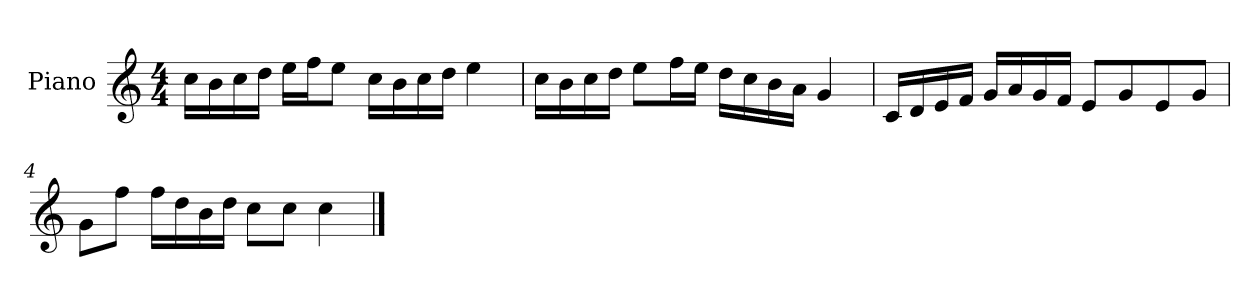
**kern
*part1
*staff1
*I"Piano
*I'P-no
*clefG2
*k[]
*M4/4
*MM90
=1
16cc\LL
16b\
16cc\
16dd\JJ
16ee\LL
16ff\J
8ee\J
16cc\LL
16b\
16cc\
16dd\JJ
4ee\
=2
16cc\LL
16b\
16cc\
16dd\JJ
8ee\L
16ff\L
16ee\JJ
16dd\LL
16cc\
16b\
16a\JJ
4g/
=3
16c/LL
16d/
16e/
16f/JJ
16g/LL
16a/
16g/
16f/JJ
8e/L
8g/
8e/
8g/J
!!LO:LB:g=z
=4
8g\L
8ff\J
16ff\LL
16dd\
16b\
16dd\JJ
8cc\L
8cc\J
4cc\
==
*-
